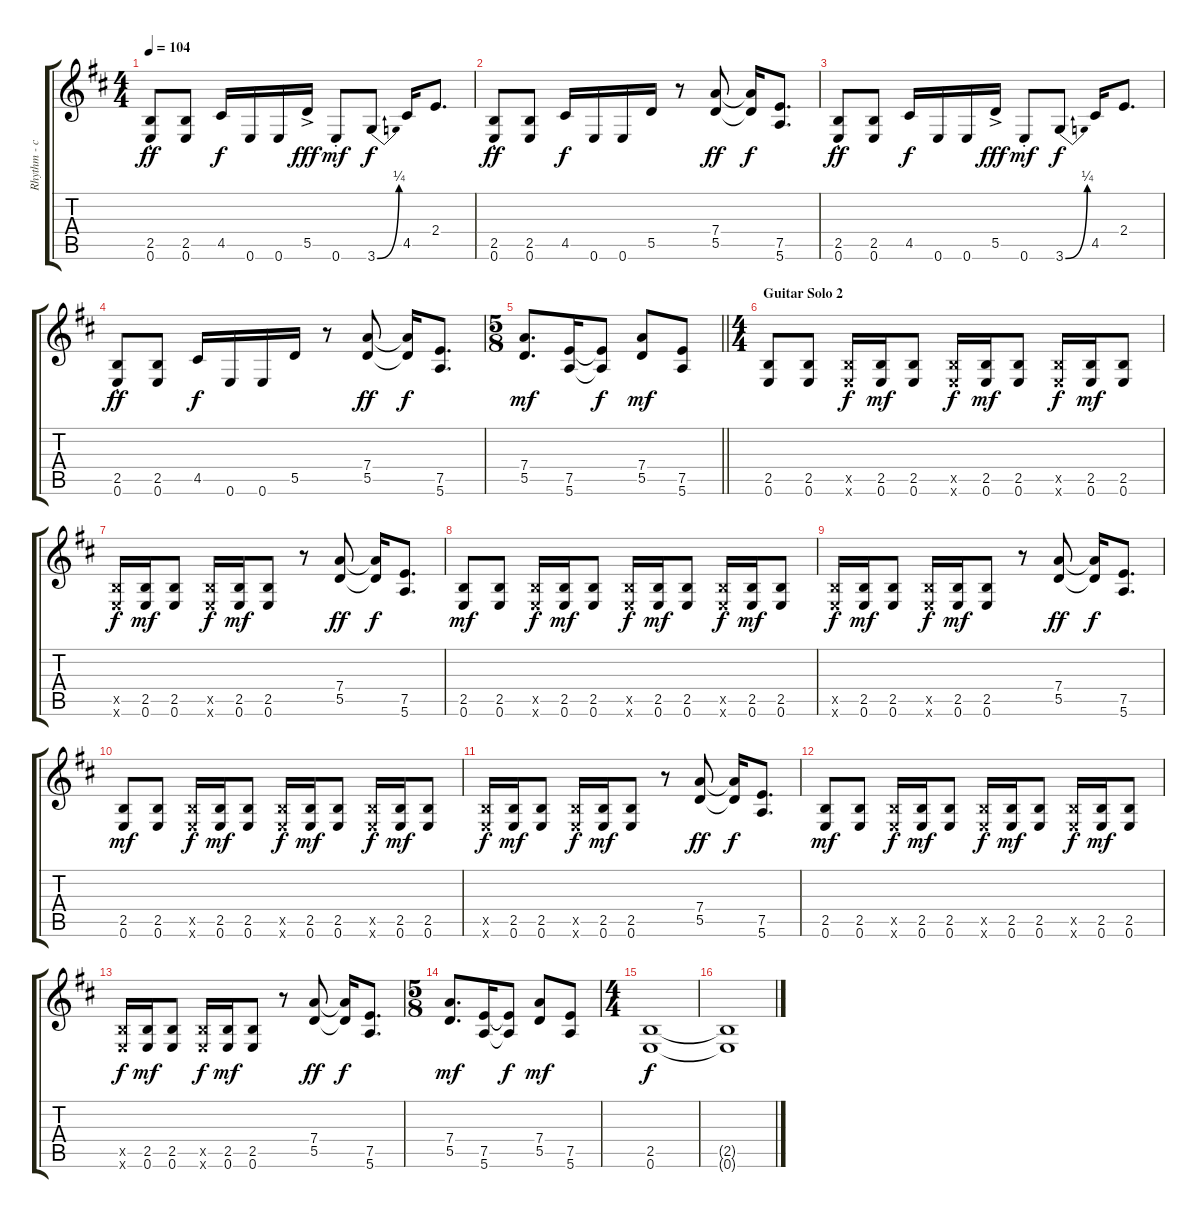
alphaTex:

\track ("Rhythm - center" "Rhythm - c") {instrument overdrivenguitar}
\staff {score tabs}
\tuning (E4 B3 G3 D3 A2 E2) {hide}
\ts (4 4)
\tempo 104
\clef g2
\ks bminor
(2.5{st} 0.6{st}).8{dy ff} (2.5 0.6).8 4.5.16{dy f} 0.6.16 0.6.16 5.5{ac}.16{dy fff} 0.6{st}.8{dy mf} 3.6{be (bend 0 0 60 1)}.8{dy f} 4.5.16 2.4.8{d} |
(2.5{st} 0.6{st}).8{dy ff} (2.5 0.6).8 4.5.16{dy f} 0.6.16 0.6.16 5.5.16 r.8 (7.4 5.5).8{dy ff} (7.4{t} 5.5{t}).16{dy f} (7.5 5.6).8{d} |
(2.5{st} 0.6{st}).8{dy ff} (2.5 0.6).8 4.5.16{dy f} 0.6.16 0.6.16 5.5{ac}.16{dy fff} 0.6{st}.8{dy mf} 3.6{be (bend 0 0 60 1)}.8{dy f} 4.5.16 2.4.8{d} |
(2.5{st} 0.6{st}).8{dy ff} (2.5 0.6).8 4.5.16{dy f} 0.6.16 0.6.16 5.5.16 r.8 (7.4 5.5).8{dy ff} (7.4{t} 5.5{t}).16{dy f} (7.5 5.6).8{d} |
\ts (5 8)
\barLineRight lightlight
(7.4 5.5).8{d dy mf} (7.5 5.6).16 (7.5{t} 5.6{t}).8{dy f} (7.4 5.5).8{dy mf} (7.5 5.6).8 |
\ts (4 4)
\section ("" "Guitar Solo 2")
(2.5 0.6).8 (2.5 0.6).8 (2.5{x} 0.6{x}).16{dy f} (2.5 0.6).16{dy mf} (2.5 0.6).8 (2.5{x} 0.6{x}).16{dy f} (2.5 0.6).16{dy mf} (2.5 0.6).8 (2.5{x} 0.6{x}).16{dy f} (2.5 0.6).16{dy mf} (2.5 0.6).8 |
(2.5{x} 0.6{x}).16{dy f} (2.5 0.6).16{dy mf} (2.5 0.6).8 (2.5{x} 0.6{x}).16{dy f} (2.5 0.6).16{dy mf} (2.5 0.6).8 r.8 (7.4 5.5).8{dy ff} (7.4{t} 5.5{t}).16{dy f} (7.5 5.6).8{d} |
(2.5 0.6).8{dy mf} (2.5 0.6).8 (2.5{x} 0.6{x}).16{dy f} (2.5 0.6).16{dy mf} (2.5 0.6).8 (2.5{x} 0.6{x}).16{dy f} (2.5 0.6).16{dy mf} (2.5 0.6).8 (2.5{x} 0.6{x}).16{dy f} (2.5 0.6).16{dy mf} (2.5 0.6).8 |
(2.5{x} 0.6{x}).16{dy f} (2.5 0.6).16{dy mf} (2.5 0.6).8 (2.5{x} 0.6{x}).16{dy f} (2.5 0.6).16{dy mf} (2.5 0.6).8 r.8 (7.4 5.5).8{dy ff} (7.4{t} 5.5{t}).16{dy f} (7.5 5.6).8{d} |
(2.5 0.6).8{dy mf} (2.5 0.6).8 (2.5{x} 0.6{x}).16{dy f} (2.5 0.6).16{dy mf} (2.5 0.6).8 (2.5{x} 0.6{x}).16{dy f} (2.5 0.6).16{dy mf} (2.5 0.6).8 (2.5{x} 0.6{x}).16{dy f} (2.5 0.6).16{dy mf} (2.5 0.6).8 |
(2.5{x} 0.6{x}).16{dy f} (2.5 0.6).16{dy mf} (2.5 0.6).8 (2.5{x} 0.6{x}).16{dy f} (2.5 0.6).16{dy mf} (2.5 0.6).8 r.8 (7.4 5.5).8{dy ff} (7.4{t} 5.5{t}).16{dy f} (7.5 5.6).8{d} |
(2.5 0.6).8{dy mf} (2.5 0.6).8 (2.5{x} 0.6{x}).16{dy f} (2.5 0.6).16{dy mf} (2.5 0.6).8 (2.5{x} 0.6{x}).16{dy f} (2.5 0.6).16{dy mf} (2.5 0.6).8 (2.5{x} 0.6{x}).16{dy f} (2.5 0.6).16{dy mf} (2.5 0.6).8 |
(2.5{x} 0.6{x}).16{dy f} (2.5 0.6).16{dy mf} (2.5 0.6).8 (2.5{x} 0.6{x}).16{dy f} (2.5 0.6).16{dy mf} (2.5 0.6).8 r.8 (7.4 5.5).8{dy ff} (7.4{t} 5.5{t}).16{dy f} (7.5 5.6).8{d} |
\ts (5 8)
(7.4 5.5).8{d dy mf} (7.5 5.6).16 (7.5{t} 5.6{t}).8{dy f beam split} (7.4 5.5).8{dy mf beam merge} (7.5 5.6).8 |
\ts (4 4)
(2.5 0.6).1{dy f} |
(2.5{t} 0.6{t}).1
